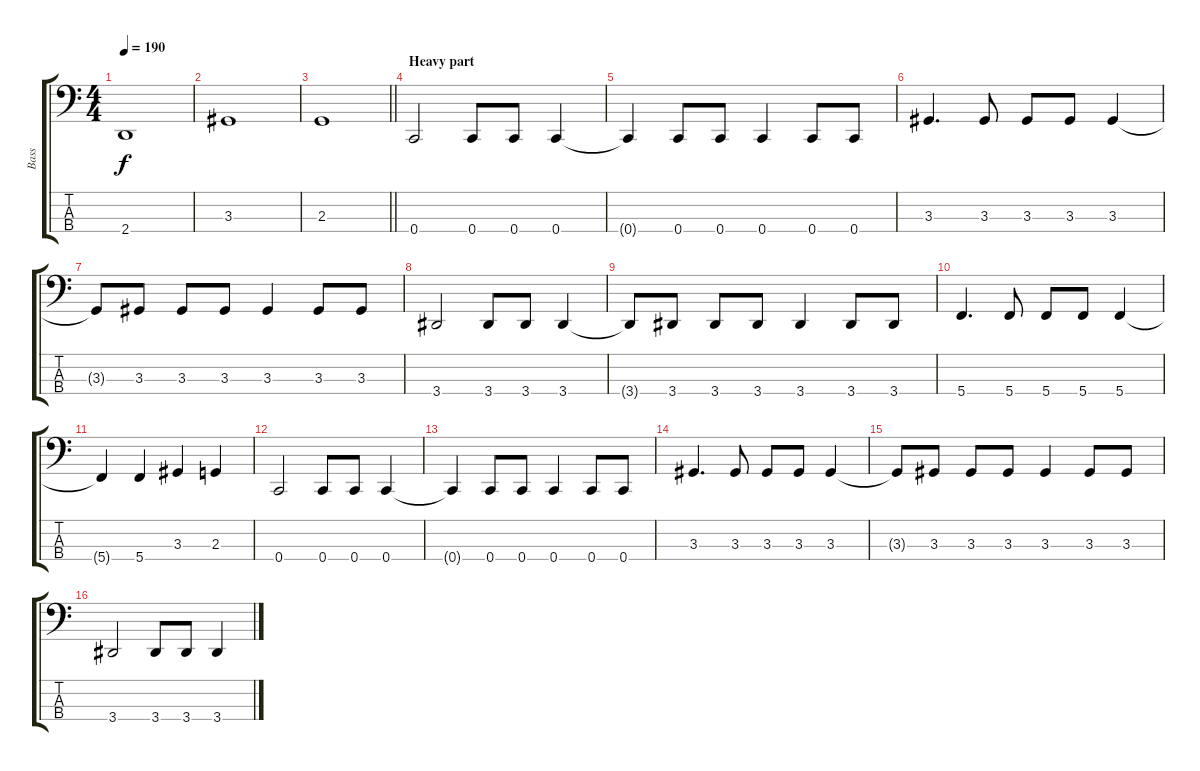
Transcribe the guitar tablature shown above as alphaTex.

\track ("Bass" "Bass") {instrument electricbasspick}
\staff {score tabs}
\tuning (Eb2 Bb1 F1 C1) {hide}
\ts (4 4)
\tempo 190
\clef f4
\ks c
2.4{t}.1{dy f} |
3.3.1 |
\barLineRight lightlight
2.3.1 |
\section ("" "Heavy part")
0.4.2 0.4.8 0.4.8 0.4.4 |
0.4{t}.4 0.4.8 0.4.8 0.4.4 0.4.8 0.4.8 |
3.3.4{d} 3.3.8 3.3.8 3.3.8 3.3.4 |
3.3{t}.8 3.3.8 3.3.8 3.3.8 3.3.4 3.3.8 3.3.8 |
3.4.2 3.4.8 3.4.8 3.4.4 |
3.4{t}.8 3.4.8 3.4.8 3.4.8 3.4.4 3.4.8 3.4.8 |
5.4.4{d} 5.4.8 5.4.8 5.4.8 5.4.4 |
5.4{t}.4 5.4.4 3.3.4 2.3.4 |
0.4.2 0.4.8 0.4.8 0.4.4 |
0.4{t}.4 0.4.8 0.4.8 0.4.4 0.4.8 0.4.8 |
3.3.4{d} 3.3.8 3.3.8 3.3.8 3.3.4 |
3.3{t}.8 3.3.8 3.3.8 3.3.8 3.3.4 3.3.8 3.3.8 |
3.4.2 3.4.8 3.4.8 3.4.4
